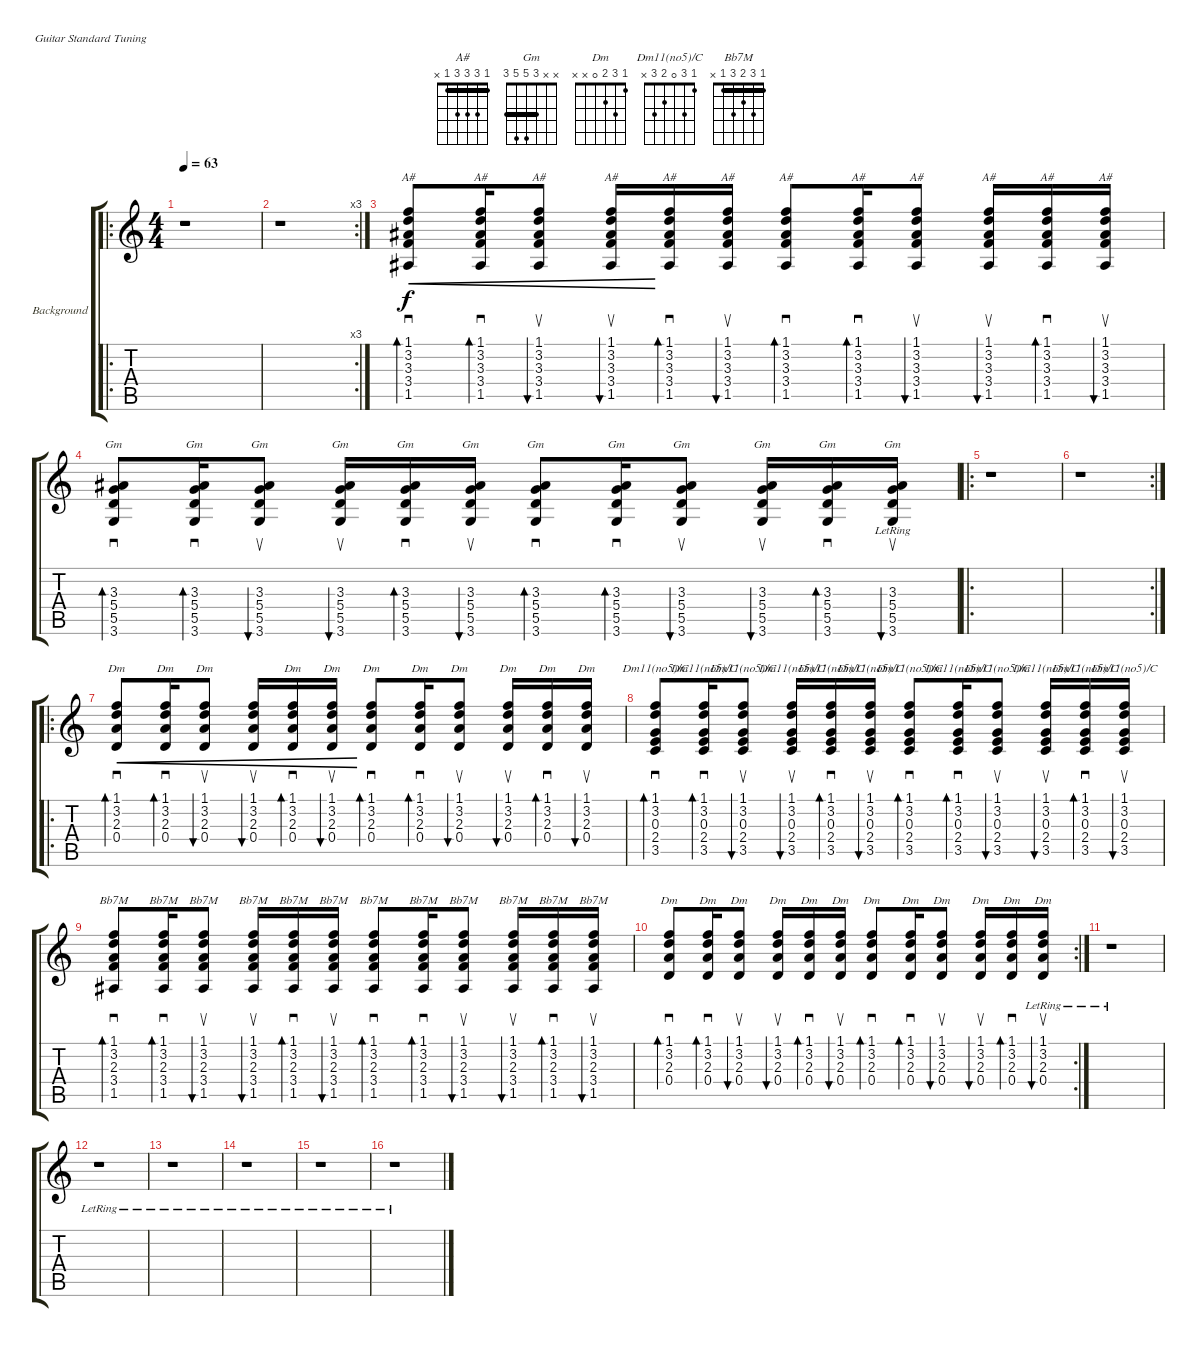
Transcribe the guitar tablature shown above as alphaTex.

\defaultSystemsLayout 4
\bracketExtendMode groupsimilarinstruments
\firstSystemTrackNameOrientation horizontal
\otherSystemsTrackNameOrientation horizontal
\track ("Background Chords" "Background") {instrument acousticguitarsteel}
\staff {score tabs}
\tuning (E4 B3 G3 D3 A2 E2)
\chord ("A#" 1 3 3 3 1 x) {barre 1}
\chord ("Gm" x x 3 5 5 3) {barre 3}
\chord ("Dm" 1 3 2 0 x x)
\chord ("Dm11(no5)/C" 1 3 0 2 3 x)
\chord ("Bb7M" 1 3 2 3 1 x) {barre 1}
\ro
\ts (4 4)
\tempo 63
\clef g2
\scale
0.374359
\ks c
r.1{dy f} |
\rc 3
r.1 |
(1.5 3.4 3.3 3.2 1.1).8{sd bd 30 ch "A#" cre} (1.5 3.4 3.3 3.2 1.1).16{sd bd 30 ch "A#" cre} (1.5 3.4 3.3 3.2 1.1).8{su bu 30 ch "A#" cre} (1.5 3.4 3.3 3.2 1.1).16{su bu 30 ch "A#" cre} (1.5 3.4 3.3 3.2 1.1).16{sd bd 30 ch "A#"} (1.5 3.4 3.3 3.2 1.1).16{su bu 30 ch "A#"} (1.5 3.4 3.3 3.2 1.1).8{sd bd 30 ch "A#"} (1.5 3.4 3.3 3.2 1.1).16{sd bd 30 ch "A#"} (1.5 3.4 3.3 3.2 1.1).8{su bu 30 ch "A#"} (1.5 3.4 3.3 3.2 1.1).16{su bu 30 ch "A#"} (1.5 3.4 3.3 3.2 1.1).16{sd bd 30 ch "A#"} (1.5 3.4 3.3 3.2 1.1).16{su bu 30 ch "A#"} |
(3.6 5.5 5.4 3.3).8{sd bd 30 ch "Gm"} (3.6 5.5 5.4 3.3).16{sd bd 30 ch "Gm"} (3.6 5.5 5.4 3.3).8{su bu 30 ch "Gm"} (3.6 5.5 5.4 3.3).16{su bu 30 ch "Gm"} (3.6 5.5 5.4 3.3).16{sd bd 30 ch "Gm"} (3.6 5.5 5.4 3.3).16{su bu 30 ch "Gm"} (3.6 5.5 5.4 3.3).8{sd bd 30 ch "Gm"} (3.6 5.5 5.4 3.3).16{sd bd 30 ch "Gm"} (3.6 5.5 5.4 3.3).8{su bu 30 ch "Gm"} (3.6 5.5 5.4 3.3).16{su bu 30 ch "Gm"} (3.6 5.5 5.4 3.3).16{sd bd 30 ch "Gm"} (3.6 5.5 5.4{lr} 3.3).16{su bu 30 ch "Gm"} |
\ro
r.1 |
\rc 2
r.1 |
\ro
(0.4 2.3 3.2 1.1).8{sd bd 30 ch "Dm" cre} (0.4 2.3 3.2 1.1).16{sd bd 30 ch "Dm" cre} (0.4 2.3 3.2 1.1).8{su bu 30 ch "Dm" cre} (0.4 2.3 3.2 1.1).16{su bu 30 cre} (0.4 2.3 3.2 1.1).16{sd bd 30 ch "Dm" cre} (0.4 2.3 3.2 1.1).16{su bu 30 ch "Dm" cre} (0.4 2.3 3.2 1.1).8{sd bd 30 ch "Dm"} (0.4 2.3 3.2 1.1).16{sd bd 30 ch "Dm"} (0.4 2.3 3.2 1.1).8{su bu 30 ch "Dm"} (0.4 2.3 3.2 1.1).16{su bu 30 ch "Dm"} (0.4 2.3 3.2 1.1).16{sd bd 30 ch "Dm"} (0.4 2.3 3.2 1.1).16{su bu 30 ch "Dm"} |
(3.5 2.4 0.3 3.2 1.1).8{sd bd 30 ch "Dm11(no5)/C"} (3.5 2.4 0.3 3.2 1.1).16{sd bd 30 ch "Dm11(no5)/C"} (3.5 2.4 0.3 3.2 1.1).8{su bu 30 ch "Dm11(no5)/C"} (3.5 2.4 0.3 3.2 1.1).16{su bu 30 ch "Dm11(no5)/C"} (3.5 2.4 0.3 3.2 1.1).16{sd bd 30 ch "Dm11(no5)/C"} (3.5 2.4 0.3 3.2 1.1).16{su bu 30 ch "Dm11(no5)/C"} (3.5 2.4 0.3 3.2 1.1).8{sd bd 30 ch "Dm11(no5)/C"} (3.5 2.4 0.3 3.2 1.1).16{sd bd 30 ch "Dm11(no5)/C"} (3.5 2.4 0.3 3.2 1.1).8{su bu 30 ch "Dm11(no5)/C"} (3.5 2.4 0.3 3.2 1.1).16{su bu 30 ch "Dm11(no5)/C"} (3.5 2.4 0.3 3.2 1.1).16{sd bd 30 ch "Dm11(no5)/C"} (3.5 2.4 0.3 3.2 1.1).16{su bu 30 ch "Dm11(no5)/C"} |
(1.5 3.4 2.3 3.2 1.1).8{sd bd 30 ch "Bb7M"} (1.5 3.4 2.3 3.2 1.1).16{sd bd 30 ch "Bb7M"} (1.5 3.4 2.3 3.2 1.1).8{su bu 30 ch "Bb7M"} (1.5 3.4 2.3 3.2 1.1).16{su bu 30 ch "Bb7M"} (1.5 3.4 2.3 3.2 1.1).16{sd bd 30 ch "Bb7M"} (1.5 3.4 2.3 3.2 1.1).16{su bu 30 ch "Bb7M"} (1.5 3.4 2.3 3.2 1.1).8{sd bd 30 ch "Bb7M"} (1.5 3.4 2.3 3.2 1.1).16{sd bd 30 ch "Bb7M"} (1.5 3.4 2.3 3.2 1.1).8{su bu 30 ch "Bb7M"} (1.5 3.4 2.3 3.2 1.1).16{su bu 30 ch "Bb7M"} (1.5 3.4 2.3 3.2 1.1).16{sd bd 30 ch "Bb7M"} (1.5 3.4 2.3 3.2 1.1).16{su bu 30 ch "Bb7M"} |
\rc 2
(0.4 2.3 3.2 1.1).8{sd bd 30 ch "Dm"} (0.4 2.3 3.2 1.1).16{sd bd 30 ch "Dm"} (0.4 2.3 3.2 1.1).8{su bu 30 ch "Dm"} (0.4 2.3 3.2 1.1).16{su bu 30 ch "Dm"} (0.4 2.3 3.2 1.1).16{sd bd 30 ch "Dm"} (0.4 2.3 3.2 1.1).16{su bu 30 ch "Dm"} (0.4 2.3 3.2 1.1).8{sd bd 30 ch "Dm"} (0.4 2.3 3.2 1.1).16{sd bd 30 ch "Dm"} (0.4 2.3 3.2 1.1).8{su bu 30 ch "Dm"} (0.4 2.3 3.2 1.1).16{su bu 30 ch "Dm"} (0.4 2.3 3.2 1.1).16{sd bd 30 ch "Dm"} (0.4{lr} 2.3 3.2 1.1).16{su bu 30 ch "Dm"} |
r.1 |
r.1 |
r.1 |
r.1 |
r.1 |
r.1
